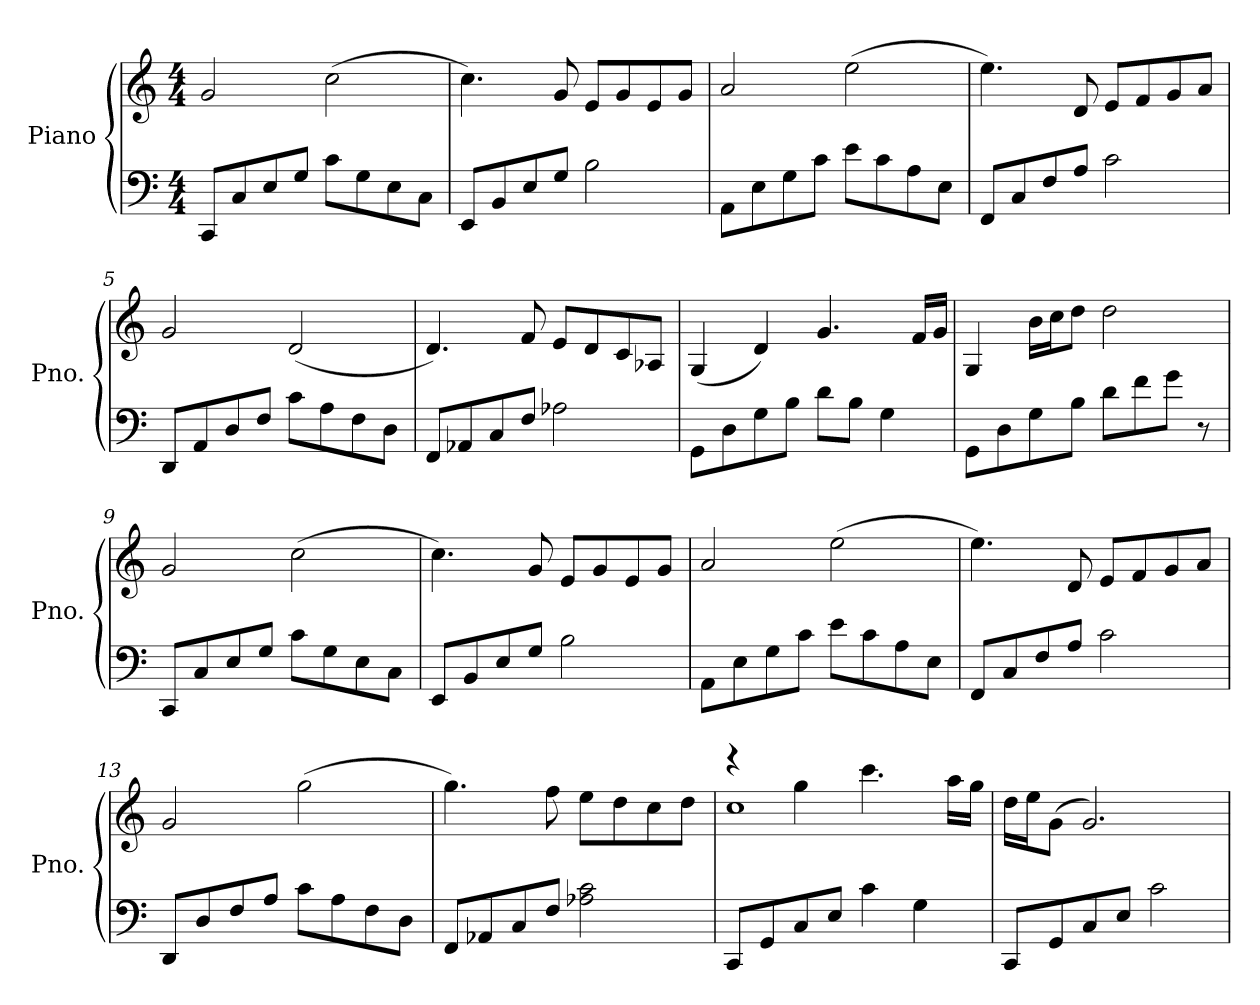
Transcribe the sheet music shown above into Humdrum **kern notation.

**kern	**kern
*part1	*part1
*staff2	*staff1
*I"Piano	*
*I'Pno.	*
*clefF4	*clefG2
*k[]	*k[]
*M4/4	*M4/4
=1	=1
8CC/L	2g/
8C/	.
8E/	.
8G/J	.
8c\L	(2cc\
8G\	.
8E\	.
8C\J	.
=2	=2
8EE/L	4.cc\)
8BB/	.
8E/	.
8G/J	8g/
2B\	8e/L
.	8g/
.	8e/
.	8g/J
=3	=3
8AA\L	2a/
8E\	.
8G\	.
8c\J	.
8e\L	(2ee\
8c\	.
8A\	.
8E\J	.
=4	=4
8FF/L	4.ee\)
8C/	.
8F/	.
8A/J	8d/
2c\	8e/L
.	8f/
.	8g/
.	8a/J
!!LO:LB:g=z
=5	=5
8DD/L	2g/
8AA/	.
8D/	.
8F/J	.
8c\L	(2d/
8A\	.
8F\	.
8D\J	.
=6	=6
8FF/L	4.d/)
8AA-X/	.
8C/	.
8F/J	8f/
2A-X\	8e/L
.	8d/
.	8c/
.	8A-X/J
=7	=7
8GG\L	(4G/
8D\	.
8G\	4d/)
8B\J	.
8d\L	4.g/
8B\J	.
4G\	.
.	16f/LL
.	16g/JJ
=8	=8
8GG\L	4G/
8D\	.
8G\	16b\LL
.	16cc\J
8B\J	8dd\J
8d\L	2dd\
8f\	.
8g\J	.
8r	.
!!LO:LB:g=z
=9	=9
8CC/L	2g/
8C/	.
8E/	.
8G/J	.
8c\L	(2cc\
8G\	.
8E\	.
8C\J	.
=10	=10
8EE/L	4.cc\)
8BB/	.
8E/	.
8G/J	8g/
2B\	8e/L
.	8g/
.	8e/
.	8g/J
=11	=11
8AA\L	2a/
8E\	.
8G\	.
8c\J	.
8e\L	(2ee\
8c\	.
8A\	.
8E\J	.
=12	=12
8FF/L	4.ee\)
8C/	.
8F/	.
8A/J	8d/
2c\	8e/L
.	8f/
.	8g/
.	8a/J
!!LO:LB:g=z
=13	=13
8DD/L	2g/
8D/	.
8F/	.
8A/J	.
8c\L	(2gg\
8A\	.
8F\	.
8D\J	.
=14	=14
8FF/L	4.gg\)
8AA-X/	.
8C/	.
8F/J	8ff\
2A-X\ 2c\	8ee\L
.	8dd\
.	8cc\
.	8dd\J
=15	=15
*	*^
8CC/L	1cc	4reee
8GG/	.	.
8C/	.	4gg\
8E/J	.	.
4c\	.	4.ccc\
4G\	.	.
.	.	16aa\LL
.	.	16gg\JJ
*	*v	*v
=16	=16
8CC/L	16dd\LL
.	16ee\J
8GG/	(8g\J
8C/	2.g/)
8E/J	.
2c\	.
=	=
*-	*-
